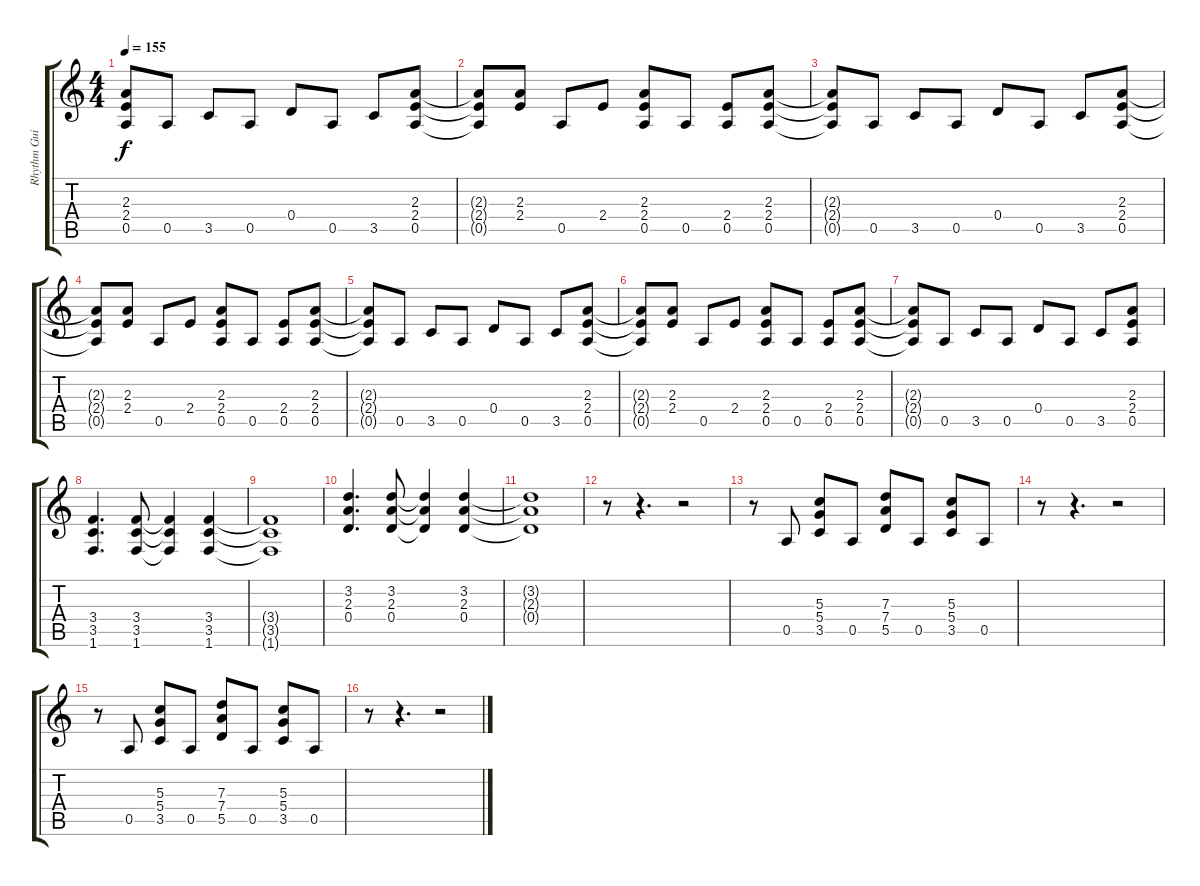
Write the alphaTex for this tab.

\track ("Rhythm Guitar" "Rhythm Gui") {instrument overdrivenguitar}
\staff {score tabs}
\tuning (E4 B3 G3 D3 A2 E2) {hide}
\ts (4 4)
\tempo 155
\clef g2
\ks c
(2.3{t} 2.4{t} 0.5{t}).8{dy f} 0.5.8 3.5.8 0.5.8 0.4.8 0.5.8 3.5.8 (2.3 2.4 0.5).8 |
(2.3{t} 2.4{t} 0.5{t}).8 (2.3 2.4).8 0.5.8 2.4.8 (2.3 2.4 0.5).8 0.5.8 (2.4 0.5).8 (2.3 2.4 0.5).8 |
(2.3{t} 2.4{t} 0.5{t}).8 0.5.8 3.5.8 0.5.8 0.4.8 0.5.8 3.5.8 (2.3 2.4 0.5).8 |
(2.3{t} 2.4{t} 0.5{t}).8 (2.3 2.4).8 0.5.8 2.4.8 (2.3 2.4 0.5).8 0.5.8 (2.4 0.5).8 (2.3 2.4 0.5).8 |
(2.3{t} 2.4{t} 0.5{t}).8 0.5.8 3.5.8 0.5.8 0.4.8 0.5.8 3.5.8 (2.3 2.4 0.5).8 |
(2.3{t} 2.4{t} 0.5{t}).8 (2.3 2.4).8 0.5.8 2.4.8 (2.3 2.4 0.5).8 0.5.8 (2.4 0.5).8 (2.3 2.4 0.5).8 |
(2.3{t} 2.4{t} 0.5{t}).8 0.5.8 3.5.8 0.5.8 0.4.8 0.5.8 3.5.8 (2.3 2.4 0.5).8 |
(3.4 3.5 1.6).4{d} (3.4 3.5 1.6).8 (3.4{t} 3.5{t} 1.6{t}).4 (3.4 3.5 1.6).4 |
(3.4{t} 3.5{t} 1.6{t}).1 |
(3.2 2.3 0.4).4{d} (3.2 2.3 0.4).8 (3.2{t} 2.3{t} 0.4{t}).4 (3.2 2.3 0.4).4 |
(3.2{t} 2.3{t} 0.4{t}).1 |
r.8 r.4{d} r.2 |
r.8 0.5.8 (5.3 5.4 3.5).8 0.5.8 (7.3 7.4 5.5).8 0.5.8 (5.3 5.4 3.5).8 0.5.8 |
r.8 r.4{d} r.2 |
r.8 0.5.8 (5.3 5.4 3.5).8 0.5.8 (7.3 7.4 5.5).8 0.5.8 (5.3 5.4 3.5).8 0.5.8 |
r.8 r.4{d} r.2
